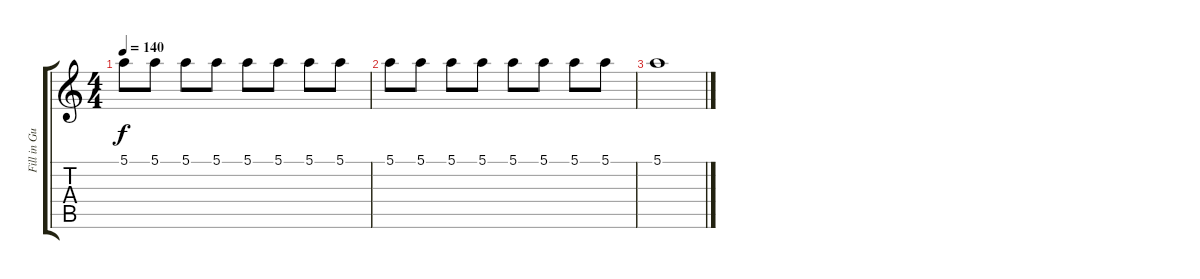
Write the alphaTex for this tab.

\track ("Fill in Guitar III" "Fill in Gu") {instrument distortionguitar}
\staff {score tabs}
\tuning (E4 B3 G3 D3 A2 E2) {hide}
\ts (4 4)
\tempo 140
\clef g2
\ks c
5.1.8{dy f} 5.1.8 5.1.8 5.1.8 5.1.8 5.1.8 5.1.8 5.1.8 |
5.1.8 5.1.8 5.1.8 5.1.8 5.1.8 5.1.8 5.1.8 5.1.8 |
5.1.1
